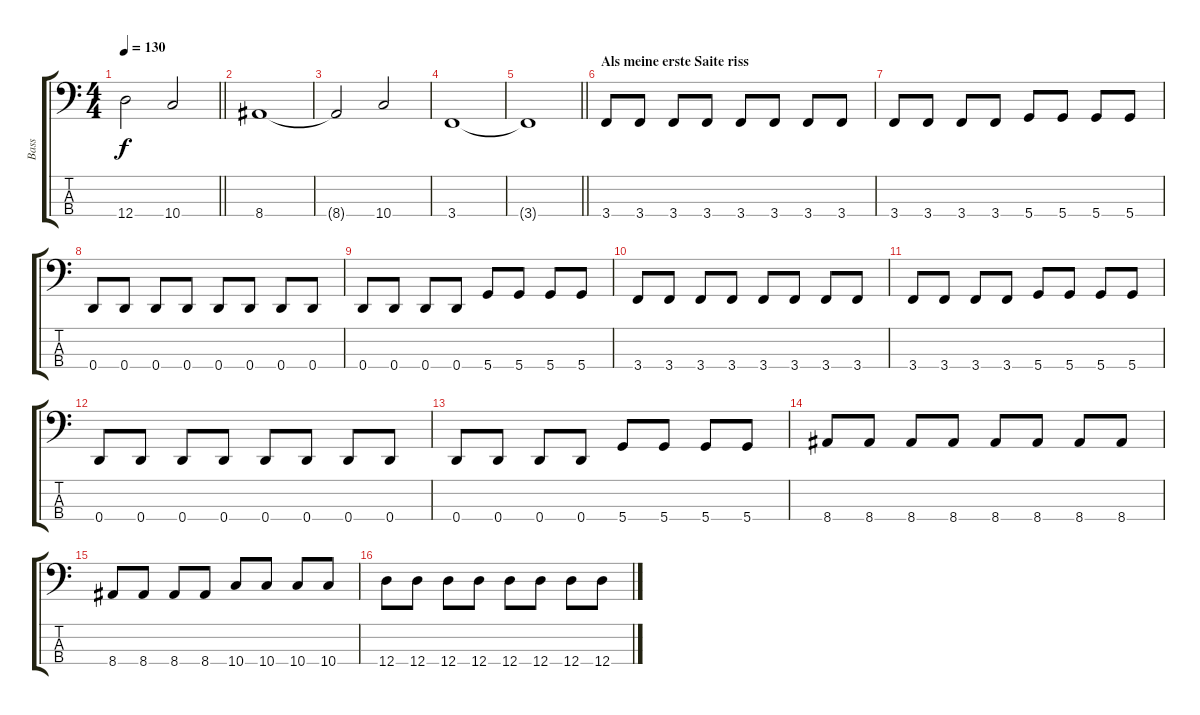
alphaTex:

\track ("Bass" "Bass") {instrument electricbasspick}
\staff {score tabs}
\tuning (G2 D2 A1 D1) {hide}
\ts (4 4)
\tempo 130
\clef f4
\barLineRight lightlight
\ks c
12.4{t}.2{dy f} 10.4.2 |
8.4.1 |
8.4{t}.2 10.4.2 |
3.4.1 |
\barLineRight lightlight
3.4{t}.1 |
\section ("" "Als meine erste Saite riss")
3.4.8 3.4.8 3.4.8 3.4.8 3.4.8 3.4.8 3.4.8 3.4.8 |
3.4.8 3.4.8 3.4.8 3.4.8 5.4.8 5.4.8 5.4.8 5.4.8 |
0.4.8 0.4.8 0.4.8 0.4.8 0.4.8 0.4.8 0.4.8 0.4.8 |
0.4.8 0.4.8 0.4.8 0.4.8 5.4.8 5.4.8 5.4.8 5.4.8 |
3.4.8 3.4.8 3.4.8 3.4.8 3.4.8 3.4.8 3.4.8 3.4.8 |
3.4.8 3.4.8 3.4.8 3.4.8 5.4.8 5.4.8 5.4.8 5.4.8 |
0.4.8 0.4.8 0.4.8 0.4.8 0.4.8 0.4.8 0.4.8 0.4.8 |
0.4.8 0.4.8 0.4.8 0.4.8 5.4.8 5.4.8 5.4.8 5.4.8 |
8.4.8 8.4.8 8.4.8 8.4.8 8.4.8 8.4.8 8.4.8 8.4.8 |
8.4.8 8.4.8 8.4.8 8.4.8 10.4.8 10.4.8 10.4.8 10.4.8 |
12.4.8 12.4.8 12.4.8 12.4.8 12.4.8 12.4.8 12.4.8 12.4.8
